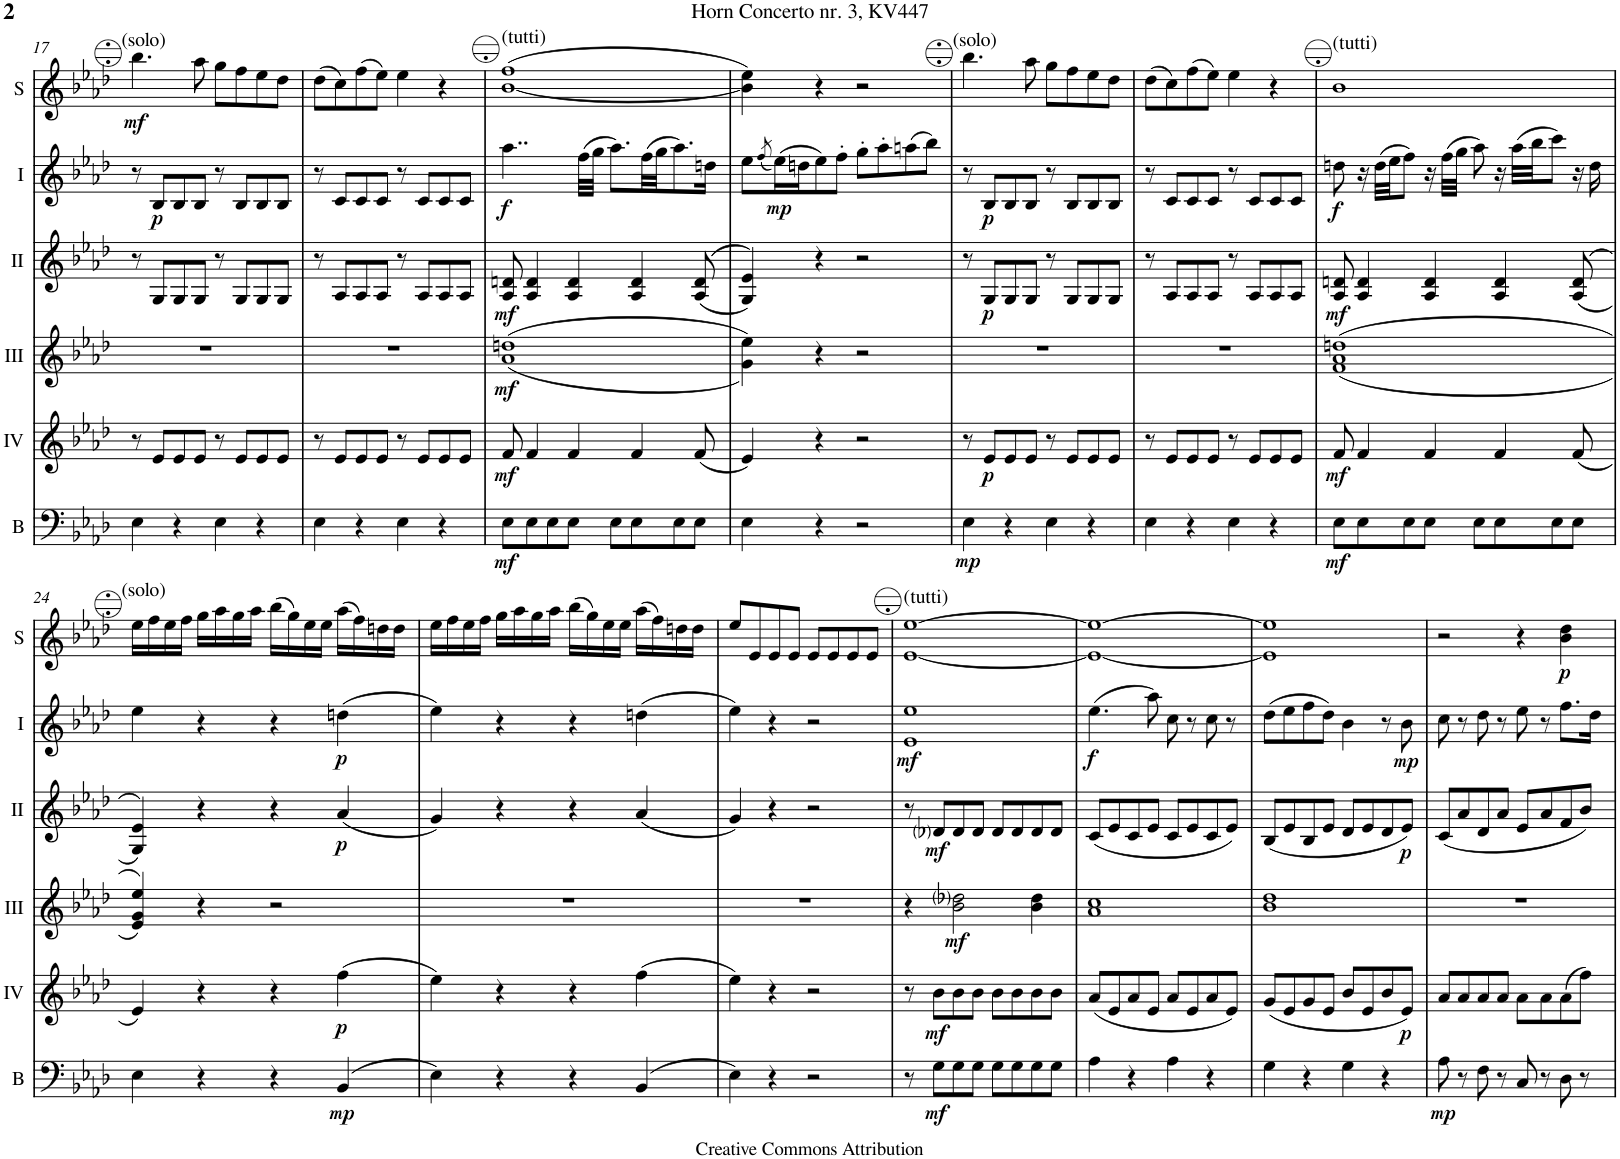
**kern	**dynam	**kern	**dynam	**kern	**dynam	**kern	**dynam	**kern	**dynam	**kern	**dynam
*part6	*part6	*part5	*part5	*part4	*part4	*part3	*part3	*part2	*part2	*part1	*part1
*staff6	*staff6	*staff5	*staff5	*staff4	*staff4	*staff3	*staff3	*staff2	*staff2	*staff1	*staff1
*I"Bass	*	*I"Acc. 4	*	*I"Acc. 3	*	*I"Acc. 2	*	*I"Acc. 1	*	*I"Solo	*
*I'B	*	*	*	*	*	*	*	*	*	*I'S	*
!!LO:PB:g=z
*clefF4	*	*clefG2	*	*clefG2	*	*clefG2	*	*clefG2	*	*clefG2	*
*Trd7c12	*	*Trd7c12	*	*	*	*	*	*	*	*Trd7c12	*
*k[b-e-a-d-]	*	*k[b-e-a-d-]	*	*k[b-e-a-d-]	*	*k[b-e-a-d-]	*	*k[b-e-a-d-]	*	*k[b-e-a-d-]	*
*M2/2	*	*M2/2	*	*M2/2	*	*M2/2	*	*M2/2	*	*M2/2	*
*met(c|)	*	*met(c|)	*	*met(c|)	*	*met(c|)	*	*met(c|)	*	*met(c|)	*
=17	=17	=17	=17	=17	=17	=17	=17	=17	=17	=17	=17
!	!	!	!	!	!	!	!	!	!	!LO:TX:a:t=(solo)	!
!	!	!	!	!	!	!	!	!	!	!	!LO:DY:b
4E-\	.	8r	.	1r	.	8r	.	8r	.	4.bb-\	mf
!	!	!	!	!	!	!	!	!	!LO:DY:b	!	!
.	.	8e-/L	.	.	.	8G/L	.	8B-/L	p	.	.
4r	.	8e-/	.	.	.	8G/	.	8B-/	.	.	.
.	.	8e-/J	.	.	.	8G/J	.	8B-/J	.	8aa-\	.
4E-\	.	8r	.	.	.	8r	.	8r	.	8gg\L	.
.	.	8e-/L	.	.	.	8G/L	.	8B-/L	.	8ff\	.
4r	.	8e-/	.	.	.	8G/	.	8B-/	.	8ee-\	.
.	.	8e-/J	.	.	.	8G/J	.	8B-/J	.	8dd-\J	.
=18	=18	=18	=18	=18	=18	=18	=18	=18	=18	=18	=18
4E-\	.	8r	.	1r	.	8r	.	8r	.	(8dd-\L	.
.	.	8e-/L	.	.	.	8A-/L	.	8c/L	.	8cc\)	.
4r	.	8e-/	.	.	.	8A-/	.	8c/	.	(8ff\	.
.	.	8e-/J	.	.	.	8A-/J	.	8c/J	.	8ee-\J)	.
4E-\	.	8r	.	.	.	8r	.	8r	.	4ee-\	.
.	.	8e-/L	.	.	.	8A-/L	.	8c/L	.	.	.
4r	.	8e-/	.	.	.	8A-/	.	8c/	.	4r	.
.	.	8e-/J	.	.	.	8A-/J	.	8c/J	.	.	.
=19	=19	=19	=19	=19	=19	=19	=19	=19	=19	=19	=19
!	!	!	!	!	!	!	!	!	!	!LO:TX:a:t=(tutti)	!
!	!LO:DY:b	!	!LO:DY:b	!	!LO:DY:b	!	!LO:DY:b	!	!LO:DY:b	!	!
8E-\L	mf	8f/	mf	(<(1a- 1ddn	mf	8A-/ 8dn/	mf	4..aa-\	f	([1b- 1ff	.
8E-\	.	4f/	.	.	.	4A-/ 4d/	.	.	.	.	.
8E-\	.	.	.	.	.	.	.	.	.	.	.
8E-\J	.	4f/	.	.	.	4A-/ 4d/	.	.	.	.	.
.	.	.	.	.	.	.	.	(32ff\LLL	.	.	.
.	.	.	.	.	.	.	.	32gg\JJJ	.	.	.
8E-\L	.	.	.	.	.	.	.	8.aa-\L)	.	.	.
8E-\	.	4f/	.	.	.	4A-/ 4d/	.	.	.	.	.
.	.	.	.	.	.	.	.	(32ff\LL	.	.	.
.	.	.	.	.	.	.	.	32gg\JJ	.	.	.
8E-\	.	.	.	.	.	.	.	8.aa-\)	.	.	.
8E-\J	.	(8f/	.	.	.	(>(8A-/ 8d/	.	.	.	.	.
.	.	.	.	.	.	.	.	16ddn\Jk	.	.	.
=20	=20	=20	=20	=20	=20	=20	=20	=20	=20	=20	=20
4E-\	.	4e-/)	.	4g\ 4ee-\))	.	4G/ 4e-/))	.	8ee-\L	.	4b-\] 4ee-\)	.
.	.	.	.	.	.	.	.	(8qff/	.	.	.
!	!	!	!	!	!	!	!	!	!LO:DY:b	!	!
.	.	.	.	.	.	.	.	(16ee-\L)	mp	.	.
.	.	.	.	.	.	.	.	16ddn\J	.	.	.
4r	.	4r	.	4r	.	4r	.	8ee-\)	.	4r	.
.	.	.	.	.	.	.	.	8ff'\J	.	.	.
2r	.	2r	.	2r	.	2r	.	8gg'\L	.	2r	.
.	.	.	.	.	.	.	.	8aa-'\	.	.	.
.	.	.	.	.	.	.	.	(8aan\	.	.	.
.	.	.	.	.	.	.	.	8bb-\J)	.	.	.
=21	=21	=21	=21	=21	=21	=21	=21	=21	=21	=21	=21
!	!	!	!	!	!	!	!	!	!	!LO:TX:a:t=(solo)	!
!	!LO:DY:b	!	!	!	!	!	!	!	!	!	!
4E-\	mp	8r	.	1r	.	8r	.	8r	.	4.bb-\	.
!	!	!	!LO:DY:b	!	!	!	!LO:DY:b	!	!LO:DY:b	!	!
.	.	8e-/L	p	.	.	8G/L	p	8B-/L	p	.	.
4r	.	8e-/	.	.	.	8G/	.	8B-/	.	.	.
.	.	8e-/J	.	.	.	8G/J	.	8B-/J	.	8aa-\	.
4E-\	.	8r	.	.	.	8r	.	8r	.	8gg\L	.
.	.	8e-/L	.	.	.	8G/L	.	8B-/L	.	8ff\	.
4r	.	8e-/	.	.	.	8G/	.	8B-/	.	8ee-\	.
.	.	8e-/J	.	.	.	8G/J	.	8B-/J	.	8dd-\J	.
=22	=22	=22	=22	=22	=22	=22	=22	=22	=22	=22	=22
4E-\	.	8r	.	1r	.	8r	.	8r	.	(8dd-\L	.
.	.	8e-/L	.	.	.	8A-/L	.	8c/L	.	8cc\)	.
4r	.	8e-/	.	.	.	8A-/	.	8c/	.	(8ff\	.
.	.	8e-/J	.	.	.	8A-/J	.	8c/J	.	8ee-\J)	.
4E-\	.	8r	.	.	.	8r	.	8r	.	4ee-\	.
.	.	8e-/L	.	.	.	8A-/L	.	8c/L	.	.	.
4r	.	8e-/	.	.	.	8A-/	.	8c/	.	4r	.
.	.	8e-/J	.	.	.	8A-/J	.	8c/J	.	.	.
=23	=23	=23	=23	=23	=23	=23	=23	=23	=23	=23	=23
!	!	!	!	!	!	!	!	!	!	!LO:TX:a:t=(tutti)	!
!	!LO:DY:b	!	!LO:DY:b	!	!	!	!LO:DY:b	!	!LO:DY:b	!	!
8E-\L	mf	8f/	mf	(>(1f 1a- 1ddn	.	8A-/ 8dn/	mf	8ddn\	f	1b-	.
8E-\	.	4f/	.	.	.	4A-/ 4d/	.	16r	.	.	.
.	.	.	.	.	.	.	.	(32dd\LLL	.	.	.
.	.	.	.	.	.	.	.	32ee-\JJ	.	.	.
8E-\	.	.	.	.	.	.	.	8ff\J)	.	.	.
8E-\J	.	4f/	.	.	.	4A-/ 4d/	.	16r	.	.	.
.	.	.	.	.	.	.	.	(32ff\LLL	.	.	.
.	.	.	.	.	.	.	.	32gg\JJJ	.	.	.
8E-\L	.	.	.	.	.	.	.	8aa-\)	.	.	.
8E-\	.	4f/	.	.	.	4A-/ 4d/	.	16r	.	.	.
.	.	.	.	.	.	.	.	(32aa-\LLL	.	.	.
.	.	.	.	.	.	.	.	32bb-\JJ	.	.	.
8E-\	.	.	.	.	.	.	.	8ccc\J)	.	.	.
8E-\J	.	(8f/	.	.	.	(>(8A-/ 8d/	.	16r	.	.	.
.	.	.	.	.	.	.	.	16dd\	.	.	.
!!LO:LB:g=z
=24	=24	=24	=24	=24	=24	=24	=24	=24	=24	=24	=24
!	!	!	!	!	!	!	!	!	!	!LO:TX:a:t=(solo)	!
4E-\	.	4e-/)	.	4e-/ 4g/ 4ee-/))	.	4G/ 4e-/))	.	4ee-\	.	16ee-\LL	.
.	.	.	.	.	.	.	.	.	.	16ff\	.
.	.	.	.	.	.	.	.	.	.	16ee-\	.
.	.	.	.	.	.	.	.	.	.	16ff\JJ	.
4r	.	4r	.	4r	.	4r	.	4r	.	16gg\LL	.
.	.	.	.	.	.	.	.	.	.	16aa-\	.
.	.	.	.	.	.	.	.	.	.	16gg\	.
.	.	.	.	.	.	.	.	.	.	16aa-\JJ	.
4r	.	4r	.	2r	.	4r	.	4r	.	(16bb-\LL	.
.	.	.	.	.	.	.	.	.	.	16gg\)	.
.	.	.	.	.	.	.	.	.	.	16ee-\	.
.	.	.	.	.	.	.	.	.	.	16ee-\JJ	.
!	!LO:DY:b	!	!LO:DY:b	!	!	!	!LO:DY:b	!	!LO:DY:b	!	!
(4BB-/	mp	(4ff\	p	.	.	(4a-/	p	(4ddn\	p	(16aa-\LL	.
.	.	.	.	.	.	.	.	.	.	16ff\)	.
.	.	.	.	.	.	.	.	.	.	16ddn\	.
.	.	.	.	.	.	.	.	.	.	16dd\JJ	.
=25	=25	=25	=25	=25	=25	=25	=25	=25	=25	=25	=25
4E-\)	.	4ee-\)	.	1r	.	4g/)	.	4ee-\)	.	16ee-\LL	.
.	.	.	.	.	.	.	.	.	.	16ff\	.
.	.	.	.	.	.	.	.	.	.	16ee-\	.
.	.	.	.	.	.	.	.	.	.	16ff\JJ	.
4r	.	4r	.	.	.	4r	.	4r	.	16gg\LL	.
.	.	.	.	.	.	.	.	.	.	16aa-\	.
.	.	.	.	.	.	.	.	.	.	16gg\	.
.	.	.	.	.	.	.	.	.	.	16aa-\JJ	.
4r	.	4r	.	.	.	4r	.	4r	.	(16bb-\LL	.
.	.	.	.	.	.	.	.	.	.	16gg\)	.
.	.	.	.	.	.	.	.	.	.	16ee-\	.
.	.	.	.	.	.	.	.	.	.	16ee-\JJ	.
(4BB-/	.	(4ff\	.	.	.	(4a-/	.	(4ddn\	.	(16aa-\LL	.
.	.	.	.	.	.	.	.	.	.	16ff\)	.
.	.	.	.	.	.	.	.	.	.	16ddn\	.
.	.	.	.	.	.	.	.	.	.	16dd\JJ	.
=26	=26	=26	=26	=26	=26	=26	=26	=26	=26	=26	=26
4E-\)	.	4ee-\)	.	1r	.	4g/)	.	4ee-\)	.	8ee-/L	.
.	.	.	.	.	.	.	.	.	.	8e-/	.
4r	.	4r	.	.	.	4r	.	4r	.	8e-/	.
.	.	.	.	.	.	.	.	.	.	8e-/J	.
2r	.	2r	.	.	.	2r	.	2r	.	8e-/L	.
.	.	.	.	.	.	.	.	.	.	8e-/	.
.	.	.	.	.	.	.	.	.	.	8e-/	.
.	.	.	.	.	.	.	.	.	.	8e-/J	.
=27	=27	=27	=27	=27	=27	=27	=27	=27	=27	=27	=27
!	!	!	!	!	!	!	!	!	!	!LO:TX:a:t=(tutti)	!
!	!	!	!	!	!	!	!	!	!LO:DY:b	!	!
8r	.	8r	.	4r	.	8r	.	1e- 1ee-	mf	[1e- [1ee-	.
!	!LO:DY:b	!	!LO:DY:b	!	!	!	!LO:DY:b	!	!	!	!
8G\L	mf	8b-\L	mf	.	.	8d-i/L	mf	.	.	.	.
!	!	!	!	!	!LO:DY:b	!	!	!	!	!	!
8G\	.	8b-\	.	2b-\ 2dd-i\	mf	8d-/	.	.	.	.	.
8G\J	.	8b-\J	.	.	.	8d-/J	.	.	.	.	.
8G\L	.	8b-\L	.	.	.	8d-/L	.	.	.	.	.
8G\	.	8b-\	.	.	.	8d-/	.	.	.	.	.
8G\	.	8b-\	.	4b-\ 4dd-\	.	8d-/	.	.	.	.	.
8G\J	.	8b-\J	.	.	.	8d-/J	.	.	.	.	.
=28	=28	=28	=28	=28	=28	=28	=28	=28	=28	=28	=28
!	!	!	!	!	!	!	!	!	!LO:DY:b	!	!
4A-\	.	(8a-/L	.	1a- 1cc	.	(8c/L	.	(4.ee-\	f	1e-_ 1ee-_	.
.	.	8e-/	.	.	.	8e-/	.	.	.	.	.
4r	.	8a-/	.	.	.	8c/	.	.	.	.	.
.	.	8e-/J	.	.	.	8e-/J	.	8aa-\)	.	.	.
4A-\	.	8a-/L	.	.	.	8c/L	.	8cc\	.	.	.
.	.	8e-/	.	.	.	8e-/	.	8r	.	.	.
4r	.	8a-/	.	.	.	8c/	.	8cc\	.	.	.
.	.	8e-/J)	.	.	.	8e-/J)	.	8r	.	.	.
=29	=29	=29	=29	=29	=29	=29	=29	=29	=29	=29	=29
4G\	.	(8g/L	.	1b- 1dd-	.	(8B-/L	.	(8dd-\L	.	1e-] 1ee-]	.
.	.	8e-/	.	.	.	8e-/	.	8ee-\	.	.	.
4r	.	8g/	.	.	.	8B-/	.	8ff\	.	.	.
.	.	8e-/J	.	.	.	8e-/J	.	8dd-\J)	.	.	.
4G\	.	8b-/L	.	.	.	8d-/L	.	4b-\	.	.	.
.	.	8e-/	.	.	.	8e-/	.	.	.	.	.
4r	.	8b-/	.	.	.	8d-/	.	8r	.	.	.
!	!	!	!LO:DY:b	!	!	!	!LO:DY:b	!	!LO:DY:b	!	!
.	.	8e-/J)	p	.	.	8e-/J)	p	8b-\	mp	.	.
=30	=30	=30	=30	=30	=30	=30	=30	=30	=30	=30	=30
!	!LO:DY:b	!	!	!	!	!	!	!	!	!	!
8A-\	mp	8a-/L	.	1r	.	(8c/L	.	8cc\	.	2r	.
8r	.	8a-/	.	.	.	8a-/	.	8r	.	.	.
8F\	.	8a-/	.	.	.	8d-/	.	8dd-\	.	.	.
8r	.	8a-/J	.	.	.	8a-/J	.	8r	.	.	.
8C/	.	8a-\L	.	.	.	8e-/L	.	8ee-\	.	4r	.
8r	.	8a-\	.	.	.	8a-/	.	8r	.	.	.
!	!	!	!	!	!	!	!	!	!	!	!LO:DY:b
8D-\	.	(8a-\	.	.	.	8f/	.	8.ff\L	.	4b-\ 4dd-\	p
8r	.	8ff\J)	.	.	.	8b-/J)	.	.	.	.	.
.	.	.	.	.	.	.	.	16dd-\Jk	.	.	.
=	=	=	=	=	=	=	=	=	=	=	=
*-	*-	*-	*-	*-	*-	*-	*-	*-	*-	*-	*-
